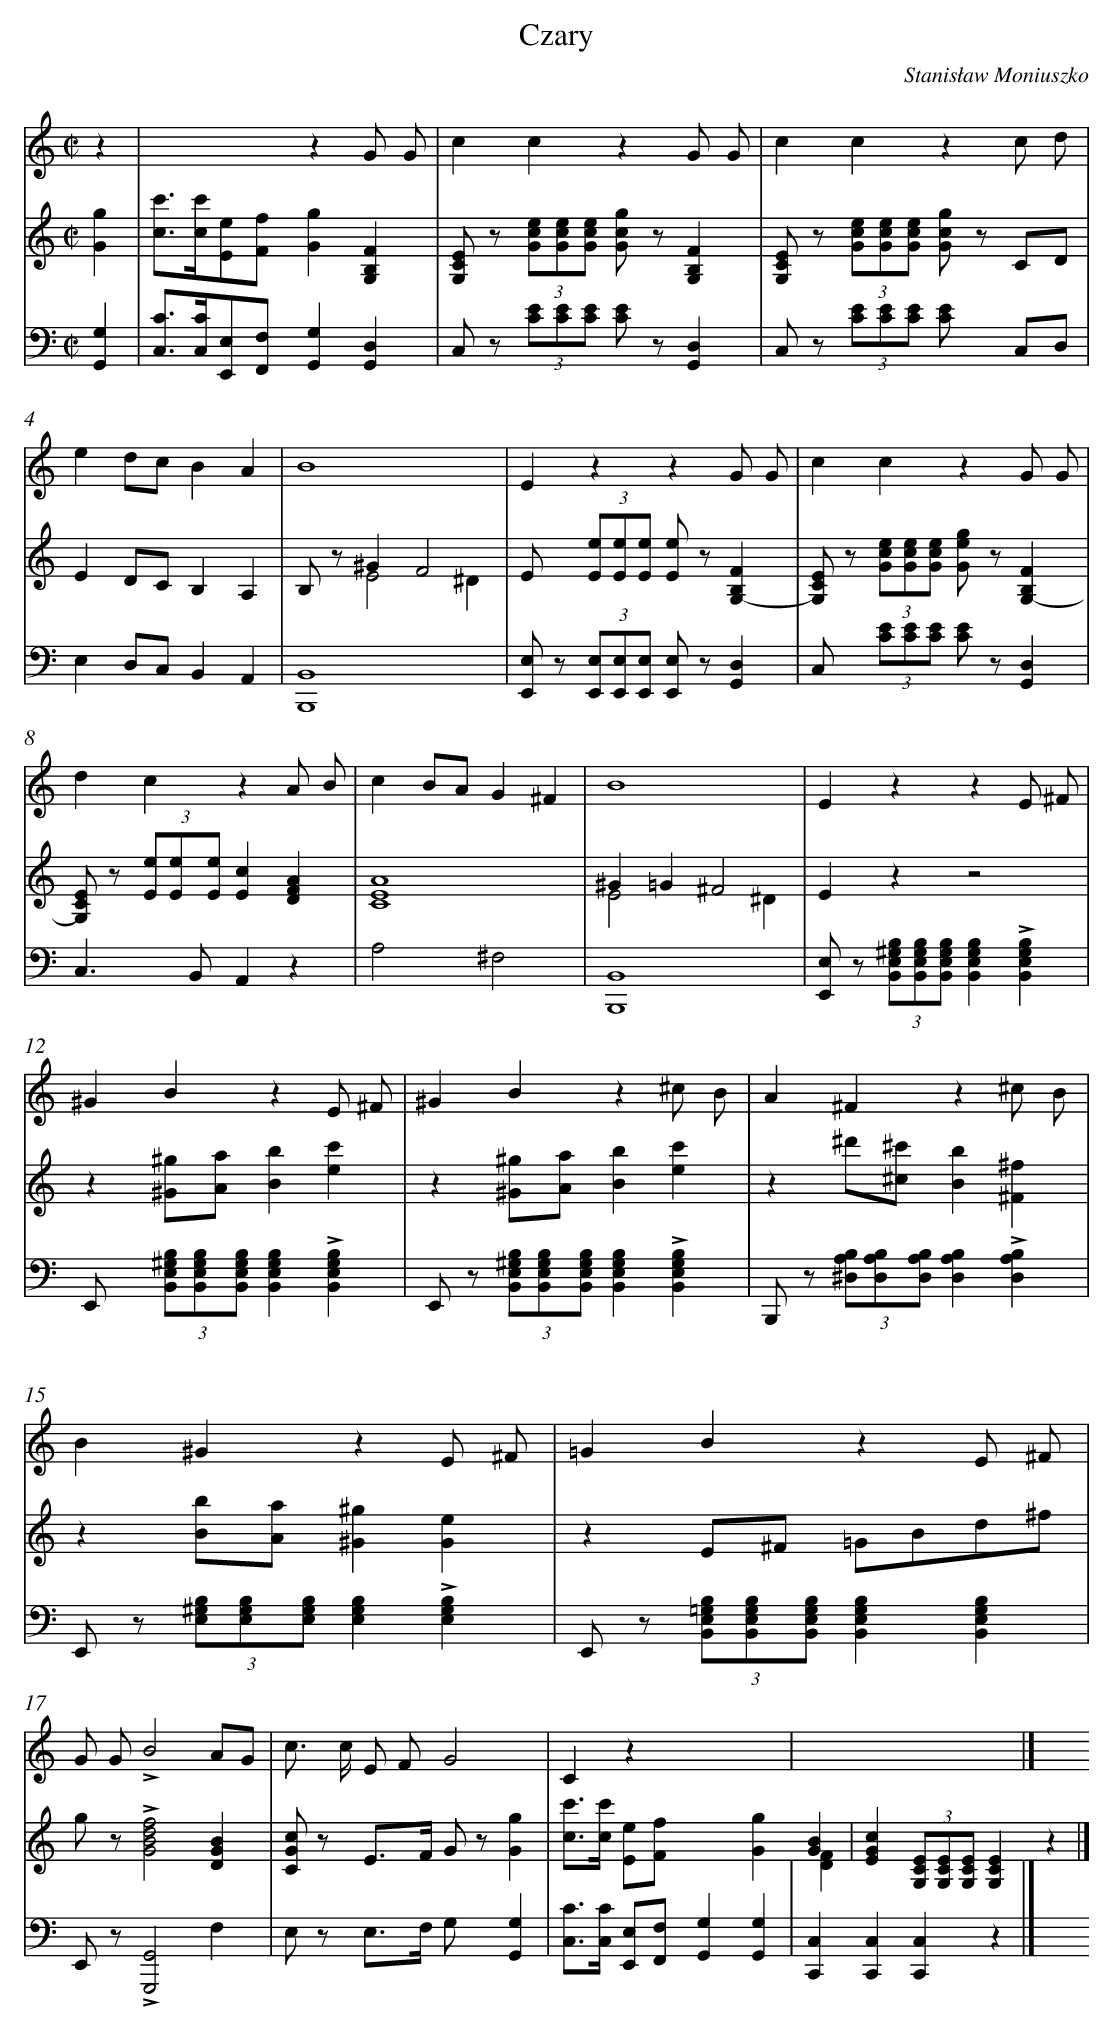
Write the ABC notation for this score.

X:1
T: Czary
C: Stanisław Moniuszko
L: 1/8
M: C|
V: 1 clef=treble
V: 2 clef=treble
V: 3 clef=bass
K: C
[V:1] z2 [I:setbarnb 1]|
[V:2] [G2g2] |
[V:3] [G,,2G,2] |
[V:1] x4 [|]
[V:2] [cc']>[cc'][Ee][Ff] [|]
[V:3] [C,C]>[C,C][E,,E,][F,,F,] [|]
[V:1] z2G G [I:setbarnb 2]|
[V:2] [G2g2][G,2B,2F2] |
[V:3] [G,,2G,2][G,,2D,2] |
[V:1] c2c2z2G G |
[V:2] [G,CE] z (3[Gce][Gce][Gce] [Gcg] z[G,2B,2F2] |
[V:3] C, z (3[CE][CE][CE] [CE] z[G,,2D,2] |
[V:1] c2c2z2c d |
[V:2] [G,CE] z (3[Gce][Gce][Gce] [Gcg] z CD |
[V:3] C, z (3[CE][CE][CE] [CE] x C,D, |
[V:1] e2dcB2A2 |
[V:2] E2DCB,2A,2 |
[V:3] E,2D,C,B,,2A,,2 |
[V:1] B8 |
[V:2] B, z^G2F4 & x2E4^D2 |
[V:3] [B,,,8B,,8] |
[V:1] E2z2z2G G |
[V:2] E x (3[Ee][Ee][Ee] [Ee] z[G,2-B,2F2] |
[V:3] [E,,E,] z (3[E,,E,][E,,E,][E,,E,] [E,,E,] z[G,,2D,2] |
[V:1] c2c2z2G G |
[V:2] [G,CE] z (3[Gce][Gce][Gce] [Geg] z[G,2-B,2F2] |
[V:3] C, x (3[CE][CE][CE] [CE] z[G,,2D,2] |
[V:1] d2c2z2A B |
[V:2] [G,CE] z (3[Ee][Ee][Ee][E2c2][D2F2A2] |
[V:3] C,2>B,,2A,,2z2 |
[V:1] c2BAG2^F2 |
[V:2] [C8E8A8] |
[V:3] A,4^F,4 |
[V:1] B8 |
[V:2] ^G2=G2^F4 & E4x2^D2 |
[V:3] [B,,,8B,,8] |
[V:1] E2z2z2E ^F |
[V:2] E2z2z4 |
[V:3] [E,,E,] z (3[B,,E,^G,B,][B,,E,G,B,][B,,E,G,B,][B,,2E,2G,2B,2]!accent![B,,2E,2G,2B,2] |
[V:1] ^G2B2z2E ^F |
[V:2] z2[^G^g][Aa][B2b2][e2c'2] |
[V:3] E,, x (3[B,,E,^G,B,][B,,E,G,B,][B,,E,G,B,][B,,2E,2G,2B,2]!accent![B,,2E,2G,2B,2] |
[V:1] ^G2B2z2^c B |
[V:2] z2[^G^g][Aa][B2b2][e2c'2] |
[V:3] E,, z (3[B,,E,^G,B,][B,,E,G,B,][B,,E,G,B,][B,,2E,2G,2B,2]!accent![B,,2E,2G,2B,2] |
[V:1] A2^F2z2^c B |
[V:2] z2^d'[^c^c'][B2b2][^F2^f2] |
[V:3] B,,, z (3[^D,A,B,][D,A,B,][D,A,B,][D,2A,2B,2]!accent![D,2A,2B,2] |
[V:1] B2^G2z2E ^F |
[V:2] z2[Bb][Aa][^G2^g2][G2e2] |
[V:3] E,, z (3[E,^G,B,][E,G,B,][E,G,B,][E,2G,2B,2]!accent![E,2G,2B,2] |
[V:1] =G2B2z2E ^F |
[V:2] z2E^F =GBd^f |
[V:3] E,, z (3[B,,E,=G,B,][B,,E,G,B,][B,,E,G,B,][B,,2E,2G,2B,2][B,,2E,2G,2B,2] |
[V:1] G G!accent!B4AG |
[V:2] g z!accent![G4B4d4f4][D2G2B2] |
[V:3] E,, z!accent![G,,,4G,,4]F,2 |
[V:1] c> c E FG4 |
[V:2] [CGc] z E>F G z[G2g2] |
[V:3] E, z E,>F, G, x[G,,2G,2] |
[V:1] C2z2 [|]
[V:2] [cc']>[cc'] [Ee][Ff] & x6 [|]
[V:3] [C,C]>[C,C] [E,,E,][F,,F,] [|]
[V:1] x4 [I:setbarnb 20]|
[V:2] [G2g2][G2B2] & x2[D2F2] |
[V:3] [G,,2G,2][G,,2G,2] |
[V:1] x8 |]
[V:2] [E2G2c2](3[G,CE][G,CE][G,CE][G,2C2E2]z2 |]
[V:3] [C,,2C,2][C,,2C,2][C,,2C,2]z2 |]
